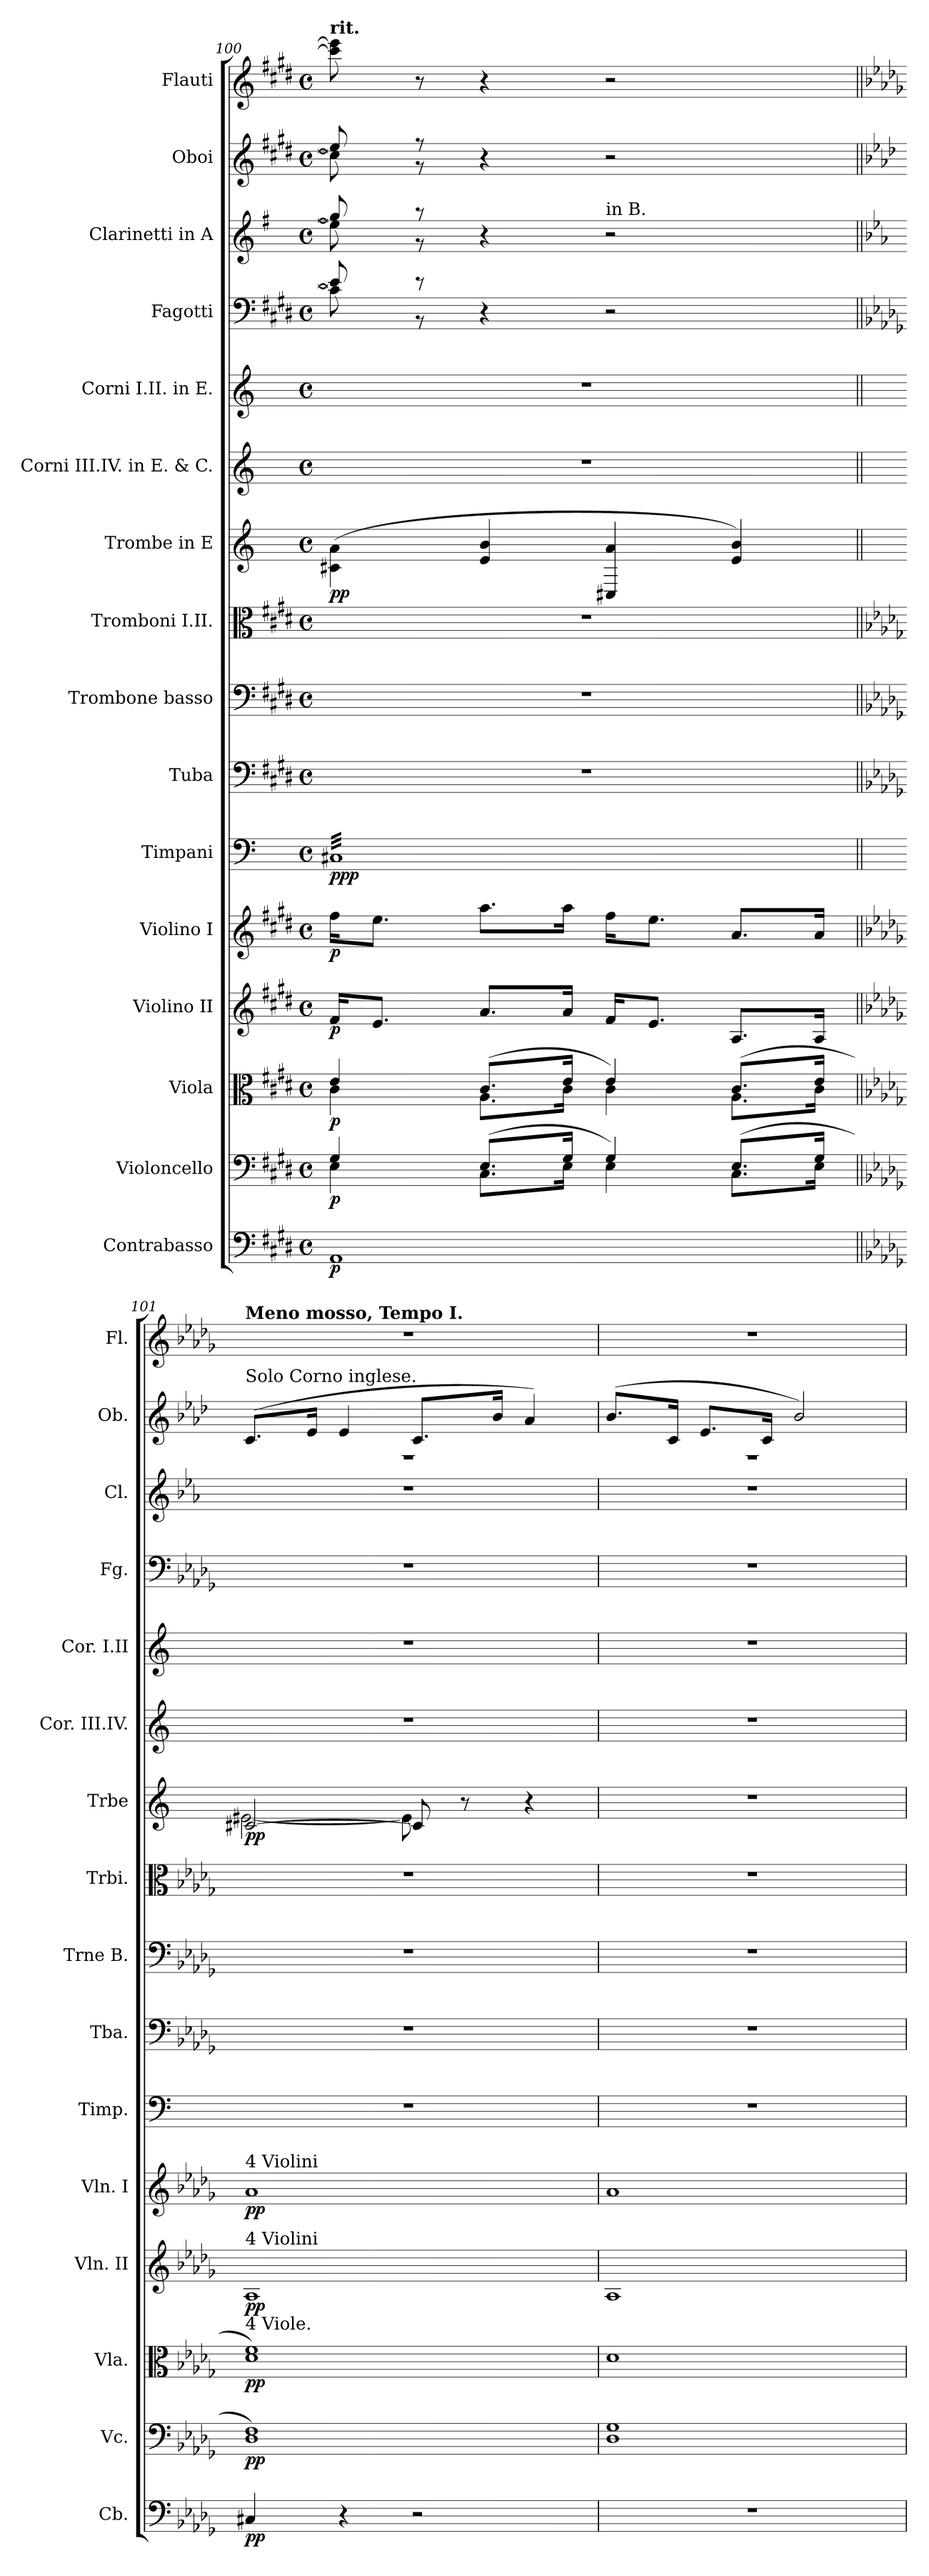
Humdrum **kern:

**kern	**dynam	**kern	**dynam	**kern	**dynam	**kern	**dynam	**kern	**dynam	**kern	**dynam	**kern	**kern	**kern	**kern	**dynam	**kern	**kern	**kern	**kern	**kern	**kern
*part16	*part16	*part15	*part15	*part14	*part14	*part13	*part13	*part12	*part12	*part11	*part11	*part10	*part9	*part8	*part7	*part7	*part6	*part5	*part4	*part3	*part2	*part1
*staff16	*staff16	*staff15	*staff15	*staff14	*staff14	*staff13	*staff13	*staff12	*staff12	*staff11	*staff11	*staff10	*staff9	*staff8	*staff7	*staff7	*staff6	*staff5	*staff4	*staff3	*staff2	*staff1
*I"Contrabasso	*	*I"Violoncello	*	*I"Viola	*	*I"Violino II	*	*I"Violino I	*	*I"Timpani	*	*I"Tuba	*I"Trombone basso	*I"Tromboni I.II.	*I"Trombe in E	*	*I"Corni III.IV. in E. &amp; C.	*I"Corni I.II. in E.	*I"Fagotti	*I"Clarinetti in A	*I"Oboi	*I"Flauti
*I'Cb.	*	*I'Vc.	*	*I'Vla.	*	*I'Vln. II	*	*I'Vln. I	*	*I'Timp.	*	*I'Tba.	*I'Trne B.	*I'Trbi.	*I'Trbe	*	*I'Cor. III.IV.	*I'Cor. I.II	*I'Fg.	*I'Cl.	*I'Ob.	*I'Fl.
*clefF4	*	*clefF4	*	*clefC3	*	*clefG2	*	*clefG2	*	*clefF4	*	*clefF4	*clefF4	*clefC3	*clefG2	*	*clefG2	*clefG2	*clefF4	*clefG2	*clefG2	*clefG2
*ITrd7c12	*	*	*	*	*	*	*	*	*	*	*	*	*	*	*ITrd-2c-4	*	*ITrd7c12	*ITrd5c8	*	*ITrd2c3	*	*
*k[f#c#g#d#]	*	*k[f#c#g#d#]	*	*k[f#c#g#d#]	*	*k[f#c#g#d#]	*	*k[f#c#g#d#]	*	*k[]	*	*k[f#c#g#d#]	*k[f#c#g#d#]	*k[f#c#g#d#]	*k[f#c#g#d#]	*	*k[]	*k[f#c#g#d#]	*k[f#c#g#d#]	*k[f#c#g#d#]	*k[f#c#g#d#]	*k[f#c#g#d#]
*M4/4	*	*M4/4	*	*M4/4	*	*M4/4	*	*M4/4	*	*M4/4	*	*M4/4	*M4/4	*M4/4	*M4/4	*	*M4/4	*M4/4	*M4/4	*M4/4	*M4/4	*M4/4
*met(c)	*	*met(c)	*	*met(c)	*	*met(c)	*	*met(c)	*	*met(c)	*	*met(c)	*met(c)	*met(c)	*met(c)	*	*met(c)	*met(c)	*met(c)	*met(c)	*met(c)	*met(c)
=100	=100	=100	=100	=100	=100	=100	=100	=100	=100	=100	=100	=100	=100	=100	=100	=100	=100	=100	=100	=100	=100	=100
*	*	*^	*	*^	*	*	*	*	*	*	*	*	*	*	*	*	*	*	*^	*^	*^	*
!	!	!	!	!	!	!	!	!	!	!	!	!	!	!	!	!	!	!	!	!	!	!	!	!	!	!	!LO:TX:a:B:t=rit.
!	!LO:DY:b	!	!	!LO:DY:b	!	!	!LO:DY:b	!	!LO:DY:b	!	!LO:DY:b	!	!LO:DY:b	!	!	!	!	!LO:DY:b	!	!	!	!	!	!	!	!	!
*	*	*	*	*	*	*	*	*	*	*	*	*tremolo	*	*	*	*	*	*	*	*	*	*	*	*	*	*	*
1AAA	p	4G#/	4E\	p	4e/	4c#\	p	16f#/KL	p	16ff#\KL	p	32C#XLLL	ppp	1r	1r	1r	(>4cc#\ 4e#X\	pp	1r	1r	8e/]	8c#\]	8ee/]	8cc#\]	8ee/]	8cc#\]	8ccc#\] 8eee\]
.	.	.	.	.	.	.	.	.	.	.	.	32C#X	.	.	.	.	.	.	.	.	.	.	.	.	.	.	.
.	.	.	.	.	.	.	.	8.e/J	.	8.ee\J	.	32C#X	.	.	.	.	.	.	.	.	.	.	.	.	.	.	.
.	.	.	.	.	.	.	.	.	.	.	.	32C#X	.	.	.	.	.	.	.	.	.	.	.	.	.	.	.
.	.	.	.	.	.	.	.	.	.	.	.	32C#X	.	.	.	.	.	.	.	.	8r	8r	8r	8r	8r	8r	8r
.	.	.	.	.	.	.	.	.	.	.	.	32C#X	.	.	.	.	.	.	.	.	.	.	.	.	.	.	.
.	.	.	.	.	.	.	.	.	.	.	.	32C#X	.	.	.	.	.	.	.	.	.	.	.	.	.	.	.
.	.	.	.	.	.	.	.	.	.	.	.	32C#X	.	.	.	.	.	.	.	.	.	.	.	.	.	.	.
.	.	(>8.E/L	8.C#\L	.	(>8.c#/L	8.A\L	.	8.a/L	.	8.aa\L	.	32C#X	.	.	.	.	4g#/ 4dd#/	.	.	.	4r	2.ryy	4r	2.ryy	4r	2.ryy	4r
.	.	.	.	.	.	.	.	.	.	.	.	32C#X	.	.	.	.	.	.	.	.	.	.	.	.	.	.	.
.	.	.	.	.	.	.	.	.	.	.	.	32C#X	.	.	.	.	.	.	.	.	.	.	.	.	.	.	.
.	.	.	.	.	.	.	.	.	.	.	.	32C#X	.	.	.	.	.	.	.	.	.	.	.	.	.	.	.
.	.	.	.	.	.	.	.	.	.	.	.	32C#X	.	.	.	.	.	.	.	.	.	.	.	.	.	.	.
.	.	.	.	.	.	.	.	.	.	.	.	32C#X	.	.	.	.	.	.	.	.	.	.	.	.	.	.	.
.	.	16G#/Jk	16E\Jk	.	16e/Jk	16c#\Jk	.	16a/Jk	.	16aa\Jk	.	32C#X	.	.	.	.	.	.	.	.	.	.	.	.	.	.	.
.	.	.	.	.	.	.	.	.	.	.	.	32C#X	.	.	.	.	.	.	.	.	.	.	.	.	.	.	.
!	!	!	!	!	!	!	!	!	!	!	!	!	!	!	!	!	!	!	!	!	!	!	!LO:TX:a:t=in B.	!	!	!	!
.	.	4G#/)	4E\	.	4e/)	4c#\	.	16f#/KL	.	16ff#\KL	.	32C#X	.	.	.	.	4E#X/ 4cc#/	.	.	.	2r	.	2r	.	2r	.	2r
.	.	.	.	.	.	.	.	.	.	.	.	32C#X	.	.	.	.	.	.	.	.	.	.	.	.	.	.	.
.	.	.	.	.	.	.	.	8.e/J	.	8.ee\J	.	32C#X	.	.	.	.	.	.	.	.	.	.	.	.	.	.	.
.	.	.	.	.	.	.	.	.	.	.	.	32C#X	.	.	.	.	.	.	.	.	.	.	.	.	.	.	.
.	.	.	.	.	.	.	.	.	.	.	.	32C#X	.	.	.	.	.	.	.	.	.	.	.	.	.	.	.
.	.	.	.	.	.	.	.	.	.	.	.	32C#X	.	.	.	.	.	.	.	.	.	.	.	.	.	.	.
.	.	.	.	.	.	.	.	.	.	.	.	32C#X	.	.	.	.	.	.	.	.	.	.	.	.	.	.	.
.	.	.	.	.	.	.	.	.	.	.	.	32C#X	.	.	.	.	.	.	.	.	.	.	.	.	.	.	.
.	.	(>8.E/L	8.C#\L	.	(>8.c#/L	8.A\L	.	8.A/L	.	8.a/L	.	32C#X	.	.	.	.	4g#/ 4dd#/)	.	.	.	.	.	.	.	.	.	.
.	.	.	.	.	.	.	.	.	.	.	.	32C#X	.	.	.	.	.	.	.	.	.	.	.	.	.	.	.
.	.	.	.	.	.	.	.	.	.	.	.	32C#X	.	.	.	.	.	.	.	.	.	.	.	.	.	.	.
.	.	.	.	.	.	.	.	.	.	.	.	32C#X	.	.	.	.	.	.	.	.	.	.	.	.	.	.	.
.	.	.	.	.	.	.	.	.	.	.	.	32C#X	.	.	.	.	.	.	.	.	.	.	.	.	.	.	.
.	.	.	.	.	.	.	.	.	.	.	.	32C#X	.	.	.	.	.	.	.	.	.	.	.	.	.	.	.
.	.	16G#/Jk	16E\Jk	.	16e/Jk	16c#\Jk	.	16A/Jk	.	16a/Jk	.	32C#X	.	.	.	.	.	.	.	.	.	.	.	.	.	.	.
.	.	.	.	.	.	.	.	.	.	.	.	32C#XJJJ	.	.	.	.	.	.	.	.	.	.	.	.	.	.	.
*	*	*	*	*	*	*	*	*	*	*	*	*Xtremolo	*	*	*	*	*	*	*	*	*	*	*	*	*	*	*
*	*	*	*	*	*	*	*	*	*	*	*	*	*	*	*	*	*	*	*	*	*v	*v	*	*	*	*	*
*	*	*	*	*	*	*	*	*	*	*	*	*	*	*	*	*	*	*	*	*	*	*v	*v	*	*	*
!!LO:LB:g=z
=101||	=101||	=101||	=101||	=101||	=101||	=101||	=101||	=101||	=101||	=101||	=101||	=101||	=101||	=101||	=101||	=101||	=101||	=101||	=101||	=101||	=101||	=101||	=101||	=101||	=101||
*k[b-e-a-d-g-]	*	*k[b-e-a-d-g-]	*	*	*k[b-e-a-d-g-]	*	*	*k[b-e-a-d-g-]	*	*k[b-e-a-d-g-]	*	*k[]	*	*k[b-e-a-d-g-]	*k[b-e-a-d-g-]	*k[b-e-a-d-g-]	*k[f#c#g#d#]	*	*k[]	*k[f#c#g#d#]	*k[b-e-a-d-g-]	*k[]	*k[b-e-a-d-]	*	*k[b-e-a-d-g-]
*	*	*	*	*	*	*	*	*	*	*	*	*	*	*	*	*	*	*	*	*	*	*	*	*	*MM52
*	*	*	*	*	*	*	*	*	*	*	*	*	*	*	*	*	*^	*	*	*	*	*	*	*	*
!	!	!	!	!	!	!	!	!	!	!	!	!	!	!	!	!	!	!	!	!	!	!	!	!	!	!LO:TX:a:B:t=Meno mosso, Tempo I.
!	!	!	!	!	!	!	!	!	!	!	!	!	!	!	!	!	!	!	!	!	!	!	!	!LO:TX:a:t=Solo Corno inglese.	!	!
!	!	!	!	!	!	!	!	!	!	!LO:TX:a:t=4 Violini	!	!	!	!	!	!	!	!	!	!	!	!	!	!	!	!
!	!	!	!	!	!	!	!	!LO:TX:a:t=4 Violini	!	!	!	!	!	!	!	!	!	!	!	!	!	!	!	!	!	!
!	!	!	!	!	!LO:TX:a:t=4 Viole.	!	!	!	!	!	!	!	!	!	!	!	!	!	!	!	!	!	!	!	!	!
!	!LO:DY:b	!	!	!LO:DY:b	!	!	!LO:DY:b	!	!LO:DY:b	!	!LO:DY:b	!	!	!	!	!	!	!	!LO:DY:b	!	!	!	!	!	!	!
4CC#X/	pp	1F)	1D-	pp	1f)	1d-	pp	1A-	pp	1a-	pp	1r	.	1r	1r	1r	[2e#X/	[2g##X\	pp	1r	1r	1r	1r	(>8.c/L	1r	1r
.	.	.	.	.	.	.	.	.	.	.	.	.	.	.	.	.	.	.	.	.	.	.	.	16e-/Jk	.	.
4r	.	.	.	.	.	.	.	.	.	.	.	.	.	.	.	.	.	.	.	.	.	.	.	4e-/	.	.
2r	.	.	.	.	.	.	.	.	.	.	.	.	.	.	.	.	8e#/]	8g##\]	.	.	.	.	.	8.c/L	.	.
.	.	.	.	.	.	.	.	.	.	.	.	.	.	.	.	.	8r	8ryy	.	.	.	.	.	.	.	.
.	.	.	.	.	.	.	.	.	.	.	.	.	.	.	.	.	.	.	.	.	.	.	.	16b-/Jk	.	.
.	.	.	.	.	.	.	.	.	.	.	.	.	.	.	.	.	4r	4ryy	.	.	.	.	.	4a-/)	.	.
*	*	*	*	*	*v	*v	*	*	*	*	*	*	*	*	*	*	*v	*v	*	*	*	*	*	*	*	*
=102	=102	=102	=102	=102	=102	=102	=102	=102	=102	=102	=102	=102	=102	=102	=102	=102	=102	=102	=102	=102	=102	=102	=102	=102
1r	.	1G-	1D-	.	1d-	.	1A-	.	1a-	.	1r	.	1r	1r	1r	1r	.	1r	1r	1r	1r	(>8.b-/L	1r	1r
.	.	.	.	.	.	.	.	.	.	.	.	.	.	.	.	.	.	.	.	.	.	16c/Jk	.	.
.	.	.	.	.	.	.	.	.	.	.	.	.	.	.	.	.	.	.	.	.	.	8.e-/L	.	.
.	.	.	.	.	.	.	.	.	.	.	.	.	.	.	.	.	.	.	.	.	.	16c/Jk	.	.
.	.	.	.	.	.	.	.	.	.	.	.	.	.	.	.	.	.	.	.	.	.	2b-/)	.	.
*	*	*v	*v	*	*	*	*	*	*	*	*	*	*	*	*	*	*	*	*	*	*	*v	*v	*
=	=	=	=	=	=	=	=	=	=	=	=	=	=	=	=	=	=	=	=	=	=	=
*-	*-	*-	*-	*-	*-	*-	*-	*-	*-	*-	*-	*-	*-	*-	*-	*-	*-	*-	*-	*-	*-	*-
